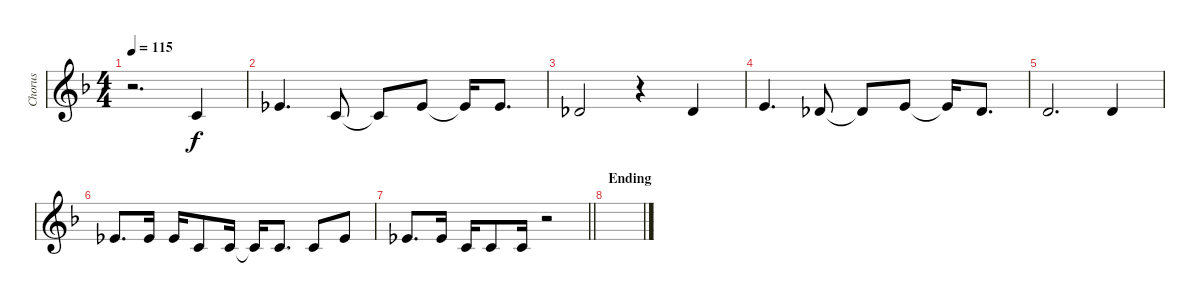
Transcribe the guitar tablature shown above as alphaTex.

\track ("Chorus" "Chorus") {instrument synthvoice}
\staff {score}
\tuning (E5 B4 G4 D4 A3 E3) {hide}
\ts (4 4)
\tempo 115
\clef g2
\ks f
r.2{d dy f} 3.5.4 |
1.4.4{d} 3.5.8 3.5{t}.8 1.4.8 1.4{t}.16 1.4.8{d} |
4.5.2 r.4 4.5.4 |
2.4.4{d} 4.5.8 4.5{t}.8 2.4.8 2.4{t}.16 4.5.8{d} |
0.4.2{d} 0.4.4 |
1.4.8{d} 1.4.16 1.4.16 3.5.8 3.5.16 3.5{t}.16 3.5.8{d} 3.5.8 1.4.8 |
\barLineRight lightlight
1.4.8{d} 1.4.16 3.5.16 3.5.8 3.5.16 r.2 |
\section ("" "Ending")
